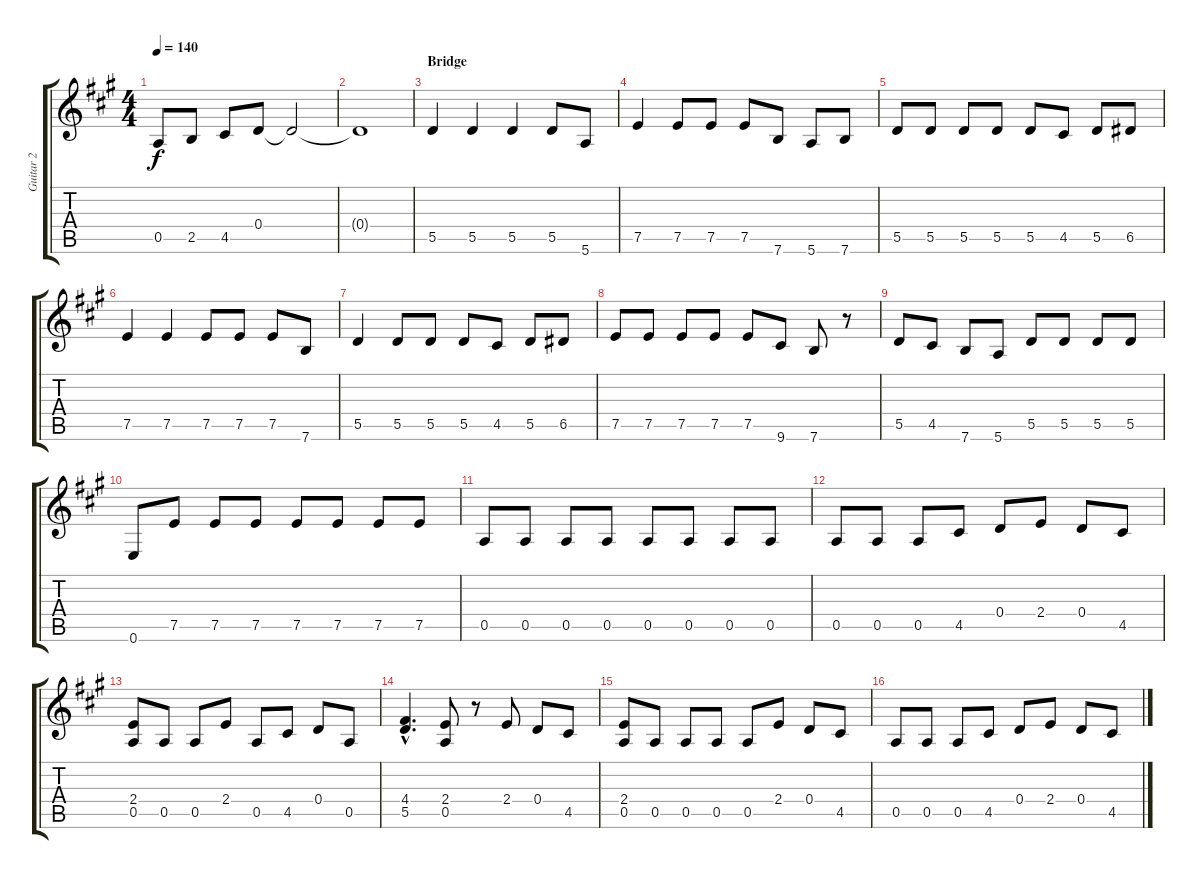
\track ("Guitar 2" "Guitar 2") {instrument acousticguitarsteel}
\staff {score tabs}
\tuning (E4 B3 G3 D3 A2 E2) {hide}
\ts (4 4)
\tempo 140
\clef g2
\ks a
0.5.8{dy f} 2.5.8 4.5.8 0.4.8 0.4{t}.2 |
0.4{t}.1 |
\section ("" "Bridge")
5.5.4 5.5.4 5.5.4 5.5.8 5.6.8 |
7.5.4 7.5.8 7.5.8 7.5.8 7.6.8 5.6.8 7.6.8 |
5.5.8 5.5.8 5.5.8 5.5.8 5.5.8 4.5.8 5.5.8 6.5.8 |
7.5.4 7.5.4 7.5.8 7.5.8 7.5.8 7.6.8 |
5.5.4 5.5.8 5.5.8 5.5.8 4.5.8 5.5.8 6.5.8 |
7.5.8 7.5.8 7.5.8 7.5.8 7.5.8 9.6.8 7.6.8 r.8 |
5.5.8 4.5.8 7.6.8 5.6.8 5.5.8 5.5.8 5.5.8 5.5.8 |
0.6.8 7.5.8 7.5.8 7.5.8 7.5.8 7.5.8 7.5.8 7.5.8 |
0.5.8 0.5.8 0.5.8 0.5.8 0.5.8 0.5.8 0.5.8 0.5.8 |
0.5.8 0.5.8 0.5.8 4.5.8 0.4.8 2.4.8 0.4.8 4.5.8 |
(2.4 0.5).8 0.5.8 0.5.8 2.4.8 0.5.8 4.5.8 0.4.8 0.5.8 |
(4.4{hac} 5.5{hac}).4{d} (2.4 0.5).8 r.8 2.4.8 0.4.8 4.5.8 |
(2.4 0.5).8 0.5.8 0.5.8 0.5.8 0.5.8 2.4.8 0.4.8 4.5.8 |
0.5.8 0.5.8 0.5.8 4.5.8 0.4.8 2.4.8 0.4.8 4.5.8
